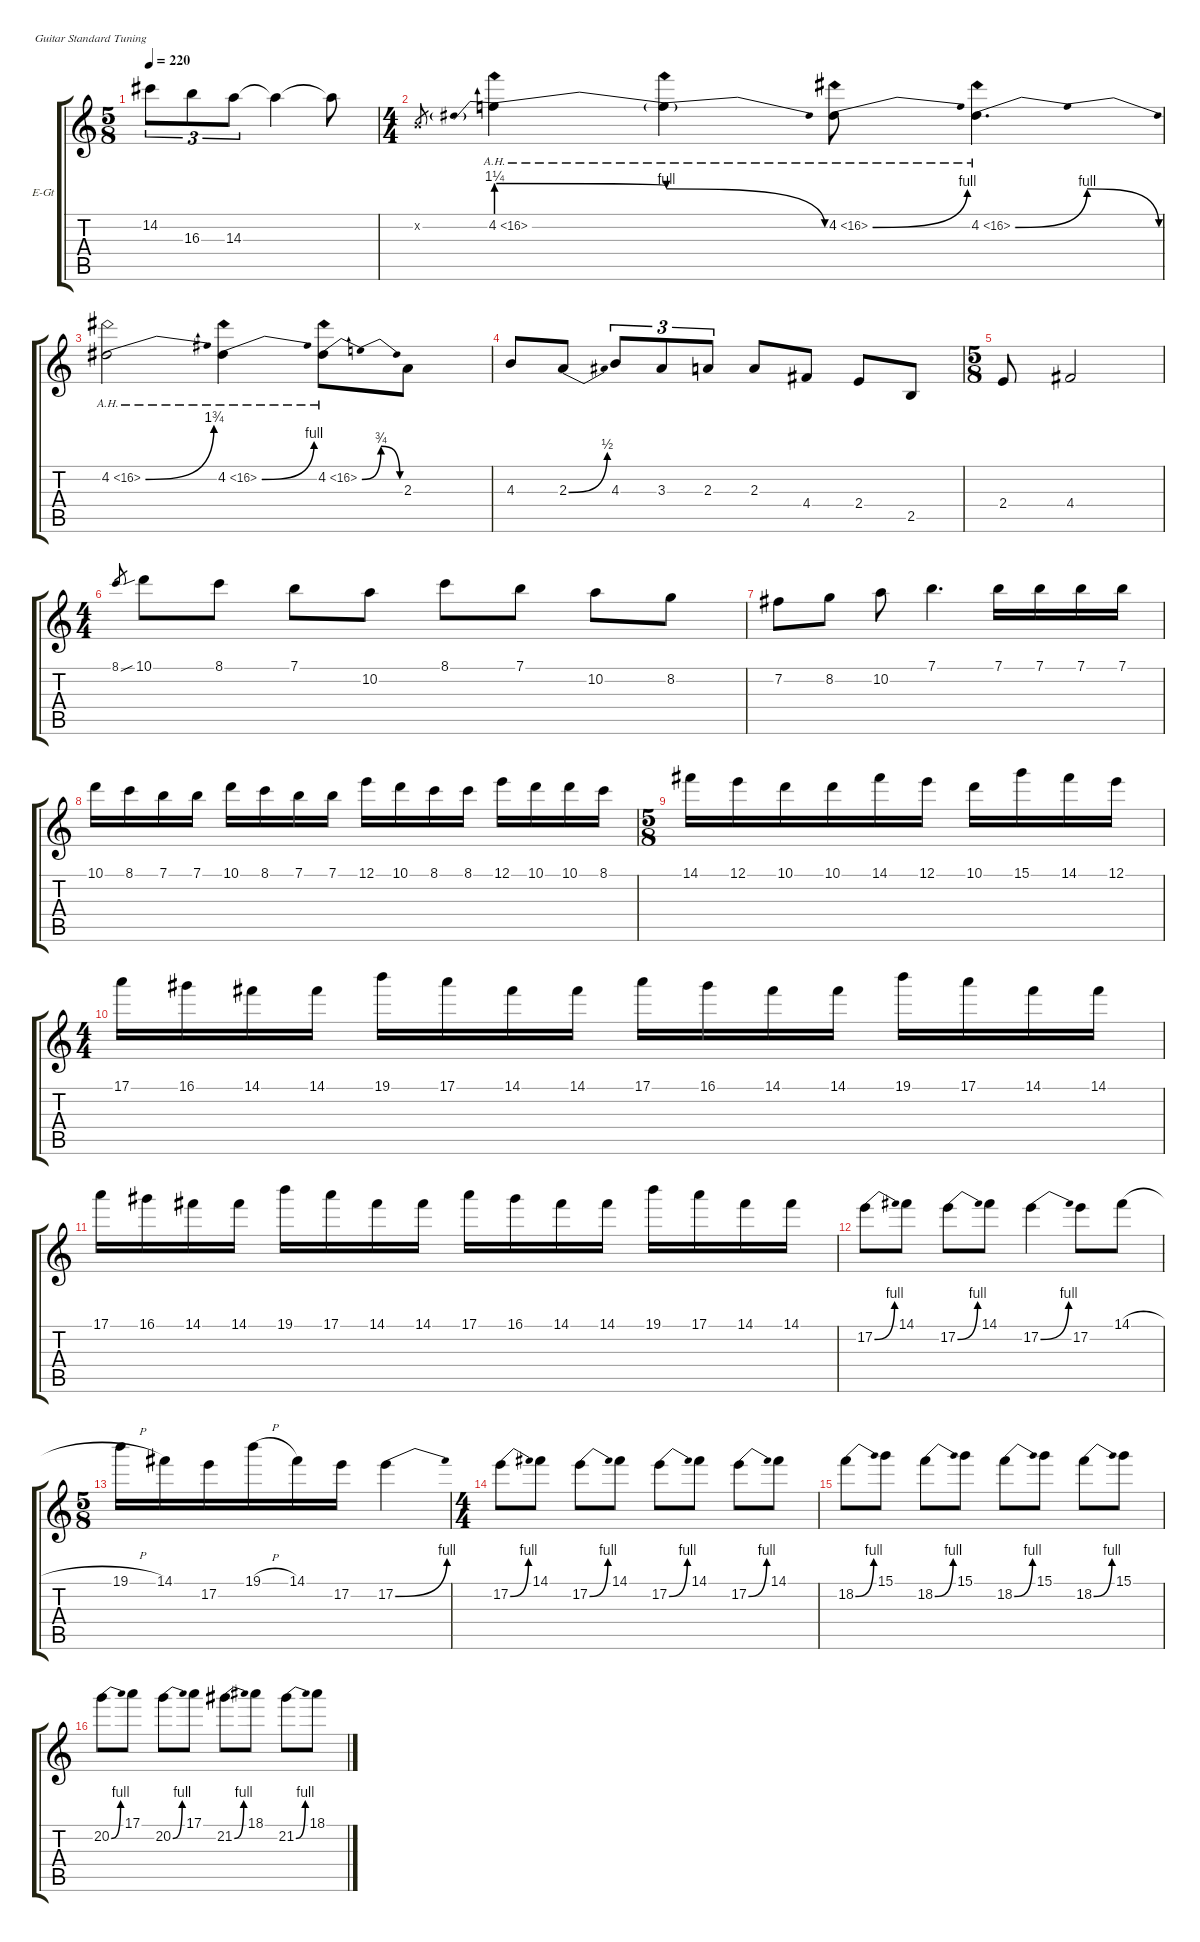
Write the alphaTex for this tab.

\hideDynamics
\bracketExtendMode groupsimilarinstruments
\firstSystemTrackNameOrientation horizontal
\otherSystemsTrackNameOrientation horizontal
\track ("Guitar 4 (solo)" "E-Gt") {multiBarRest instrument distortionguitar}
\staff {score tabs}
\tuning (E4 B3 G3 D3 A2 E2)
\ts (5 8)
\tempo 220
\clef g2
\ks c
14.2.8{tu (3 2) dy fff} 16.3.8{tu (3 2)} 14.3.8{tu (3 2)} 14.3{t}.4{dy f} 14.3{t}.8 |
\ts (4 4)
0.2{x}.8{gr dy mf} 4.2{be (prebendrelease 0 5 60 4) ah 12}.4{dy fff} 4.2{be (release 0 4 60 0) ah 12 t}.4{dy f} 4.2{be (bend 0 0 60 4) ah 12}.8{dy fff} 4.2{be (bendrelease 0 0 30 4 30 4 60 0) ah 12}.4{d} |
4.2{be (bend 0 0 60 7) ah 12}.2 4.2{be (bend 0 0 60 4) ah 12}.4 4.2{be (bendrelease 0 0 30 3 30 3 60 0) ah 12}.8 2.3.8 |
4.3.8 2.3{be (bend 0 0 60 2)}.8 4.3.8{tu (3 2)} 3.3.8{tu (3 2)} 2.3.8{tu (3 2)} 2.3.8 4.4.8 2.4.8 2.5.8 |
\ts (5 8)
2.4.8 4.4.2 |
\ts (4 4)
8.1.8{gr dy mf} 10.1{sib}.8{dy fff} 8.1.8 7.1.8 10.2.8 8.1.8 7.1.8 10.2.8 8.2.8 |
7.2.8 8.2.8 10.2.8 7.1.4{d} 7.1.16 7.1.16 7.1.16 7.1.16 |
10.1.16 8.1.16 7.1.16 7.1.16 10.1.16 8.1.16 7.1.16 7.1.16 12.1.16 10.1.16 8.1.16 8.1.16 12.1.16 10.1.16 10.1.16 8.1.16 |
\ts (5 8)
14.1.16 12.1.16 10.1.16 10.1.16 14.1.16 12.1.16 10.1.16 15.1.16 14.1.16 12.1.16 |
\ts (4 4)
17.1.16 16.1.16 14.1.16 14.1.16 19.1.16 17.1.16{dy f} 14.1.16 14.1.16{dy fff} 17.1.16 16.1.16 14.1.16 14.1.16 19.1.16 17.1.16{dy f} 14.1.16 14.1.16{dy fff} |
17.1.16 16.1.16 14.1.16 14.1.16 19.1.16 17.1.16 14.1.16 14.1.16 17.1.16 16.1.16 14.1.16 14.1.16 19.1.16 17.1.16 14.1.16 14.1.16 |
17.2{be (bend 0 0 60 4)}.8 14.1.8 17.2{be (bend 0 0 60 4)}.8 14.1.8 17.2{be (bend 0 0 60 4)}.4 17.2.8 14.1{h}.8 |
\ts (5 8)
19.1{h}.16 14.1.16 17.2.16 19.1{h}.16 14.1.16 17.2.16 17.2{be (bend 0 0 60 4)}.4 |
\ts (4 4)
17.2{be (bend 0 0 60 4)}.8 14.1.8 17.2{be (bend 0 0 60 4)}.8 14.1.8 17.2{be (bend 0 0 60 4)}.8 14.1.8 17.2{be (bend 0 0 60 4)}.8 14.1.8 |
18.2{be (bend 0 0 60 4)}.8 15.1.8 18.2{be (bend 0 0 60 4)}.8 15.1.8 18.2{be (bend 0 0 60 4)}.8 15.1.8 18.2{be (bend 0 0 60 4)}.8 15.1.8 |
20.2{be (bend 0 0 60 4)}.8 17.1.8 20.2{be (bend 0 0 60 4)}.8 17.1.8 21.2{be (bend 0 0 60 4)}.8 18.1.8 21.2{be (bend 0 0 60 4)}.8 18.1.8
